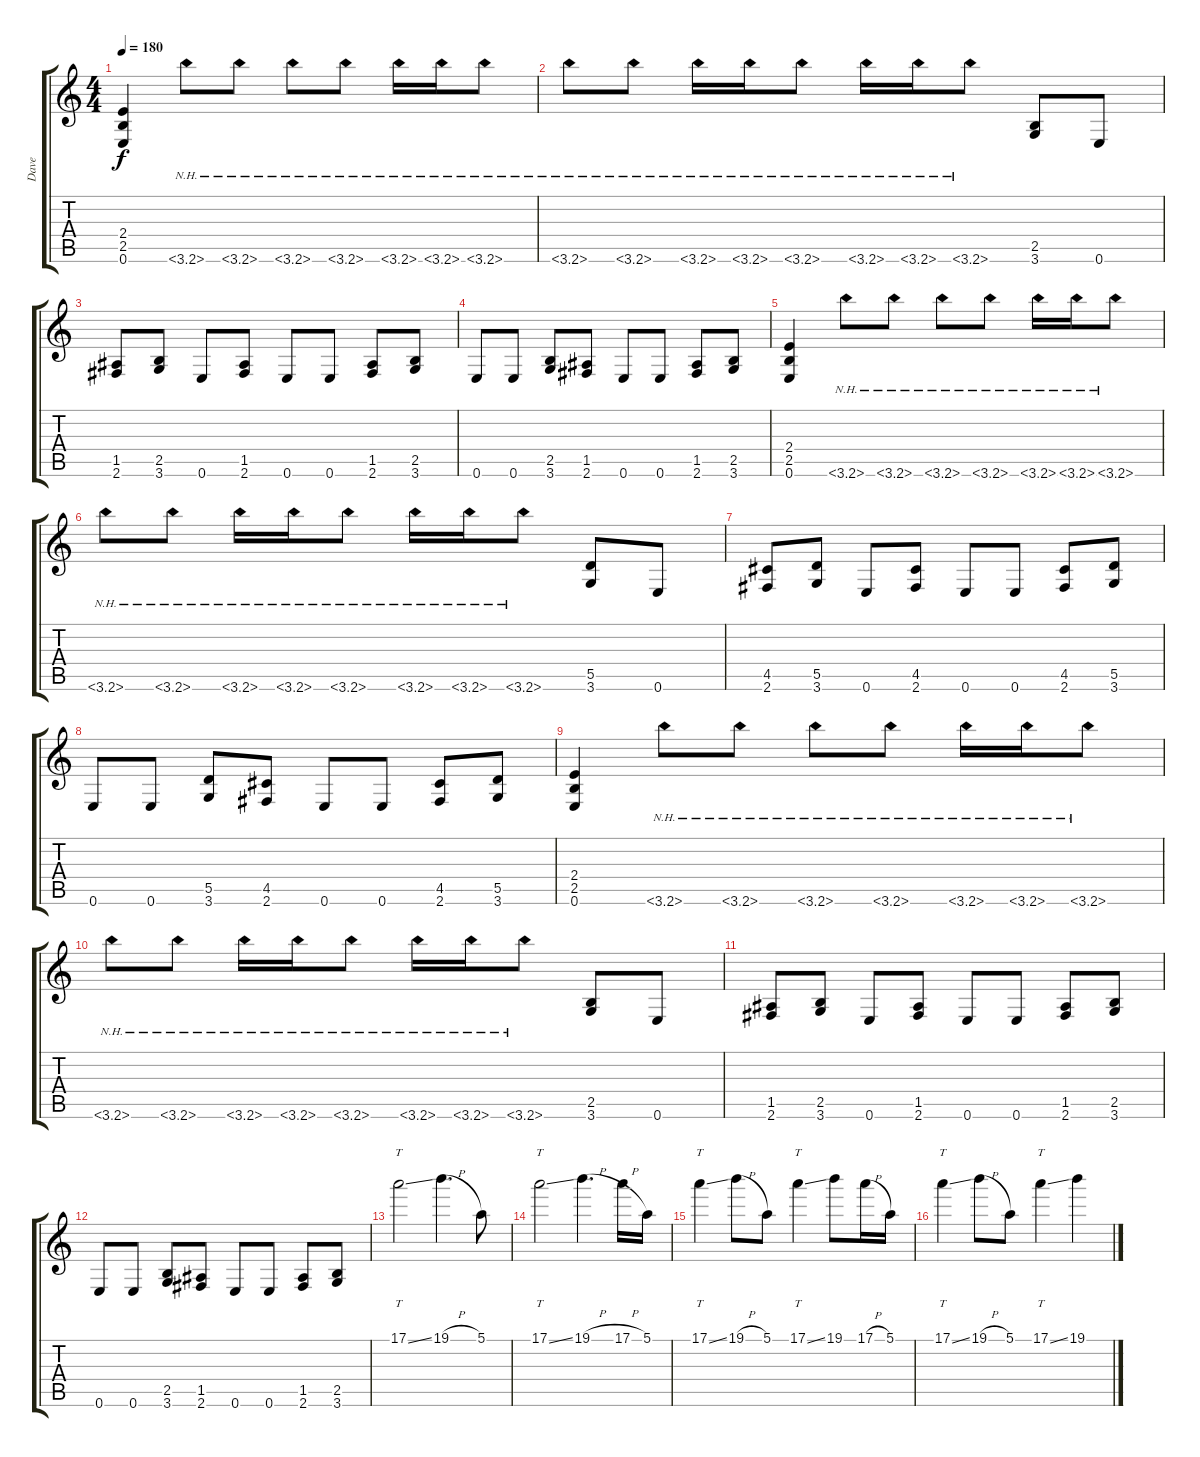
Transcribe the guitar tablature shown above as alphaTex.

\track ("Dave" "Dave") {instrument distortionguitar}
\staff {score tabs}
\tuning (E4 B3 G3 D3 A2 E2) {hide}
\ts (4 4)
\tempo 180
\clef g2
\ks c
(2.4 2.5 0.6).4{dy f} 3.6{nh}.8 3.6{nh}.8 3.6{nh}.8 3.6{nh}.8 3.6{nh}.16 3.6{nh}.16 3.6{nh}.8 |
3.6{nh}.8 3.6{nh}.8 3.6{nh}.16 3.6{nh}.16 3.6{nh}.8 3.6{nh}.16 3.6{nh}.16 3.6{nh}.8 (2.5 3.6).8 0.6.8 |
(1.5 2.6).8 (2.5 3.6).8 0.6.8 (1.5 2.6).8 0.6.8 0.6.8 (1.5 2.6).8 (2.5 3.6).8 |
0.6.8 0.6.8 (2.5 3.6).8 (1.5 2.6).8 0.6.8 0.6.8 (1.5 2.6).8 (2.5 3.6).8 |
(2.4 2.5 0.6).4 3.6{nh}.8 3.6{nh}.8 3.6{nh}.8 3.6{nh}.8 3.6{nh}.16 3.6{nh}.16 3.6{nh}.8 |
3.6{nh}.8 3.6{nh}.8 3.6{nh}.16 3.6{nh}.16 3.6{nh}.8 3.6{nh}.16 3.6{nh}.16 3.6{nh}.8 (5.5 3.6).8 0.6.8 |
(4.5 2.6).8 (5.5 3.6).8 0.6.8 (4.5 2.6).8 0.6.8 0.6.8 (4.5 2.6).8 (5.5 3.6).8 |
0.6.8 0.6.8 (5.5 3.6).8 (4.5 2.6).8 0.6.8 0.6.8 (4.5 2.6).8 (5.5 3.6).8 |
(2.4 2.5 0.6).4 3.6{nh}.8 3.6{nh}.8 3.6{nh}.8 3.6{nh}.8 3.6{nh}.16 3.6{nh}.16 3.6{nh}.8 |
3.6{nh}.8 3.6{nh}.8 3.6{nh}.16 3.6{nh}.16 3.6{nh}.8 3.6{nh}.16 3.6{nh}.16 3.6{nh}.8 (2.5 3.6).8 0.6.8 |
(1.5 2.6).8 (2.5 3.6).8 0.6.8 (1.5 2.6).8 0.6.8 0.6.8 (1.5 2.6).8 (2.5 3.6).8 |
0.6.8 0.6.8 (2.5 3.6).8 (1.5 2.6).8 0.6.8 0.6.8 (1.5 2.6).8 (2.5 3.6).8 |
17.1{ss}.2{tt} 19.1{h}.4{d} 5.1.8 |
17.1{ss}.2{tt} 19.1{h}.4{d} 17.1{h}.16 5.1.16 |
17.1{ss}.4{tt} 19.1{h}.8 5.1.8 17.1{ss}.4{tt} 19.1.8 17.1{h}.16 5.1.16 |
17.1{ss}.4{tt} 19.1{h}.8 5.1.8 17.1{ss}.4{tt} 19.1.4
